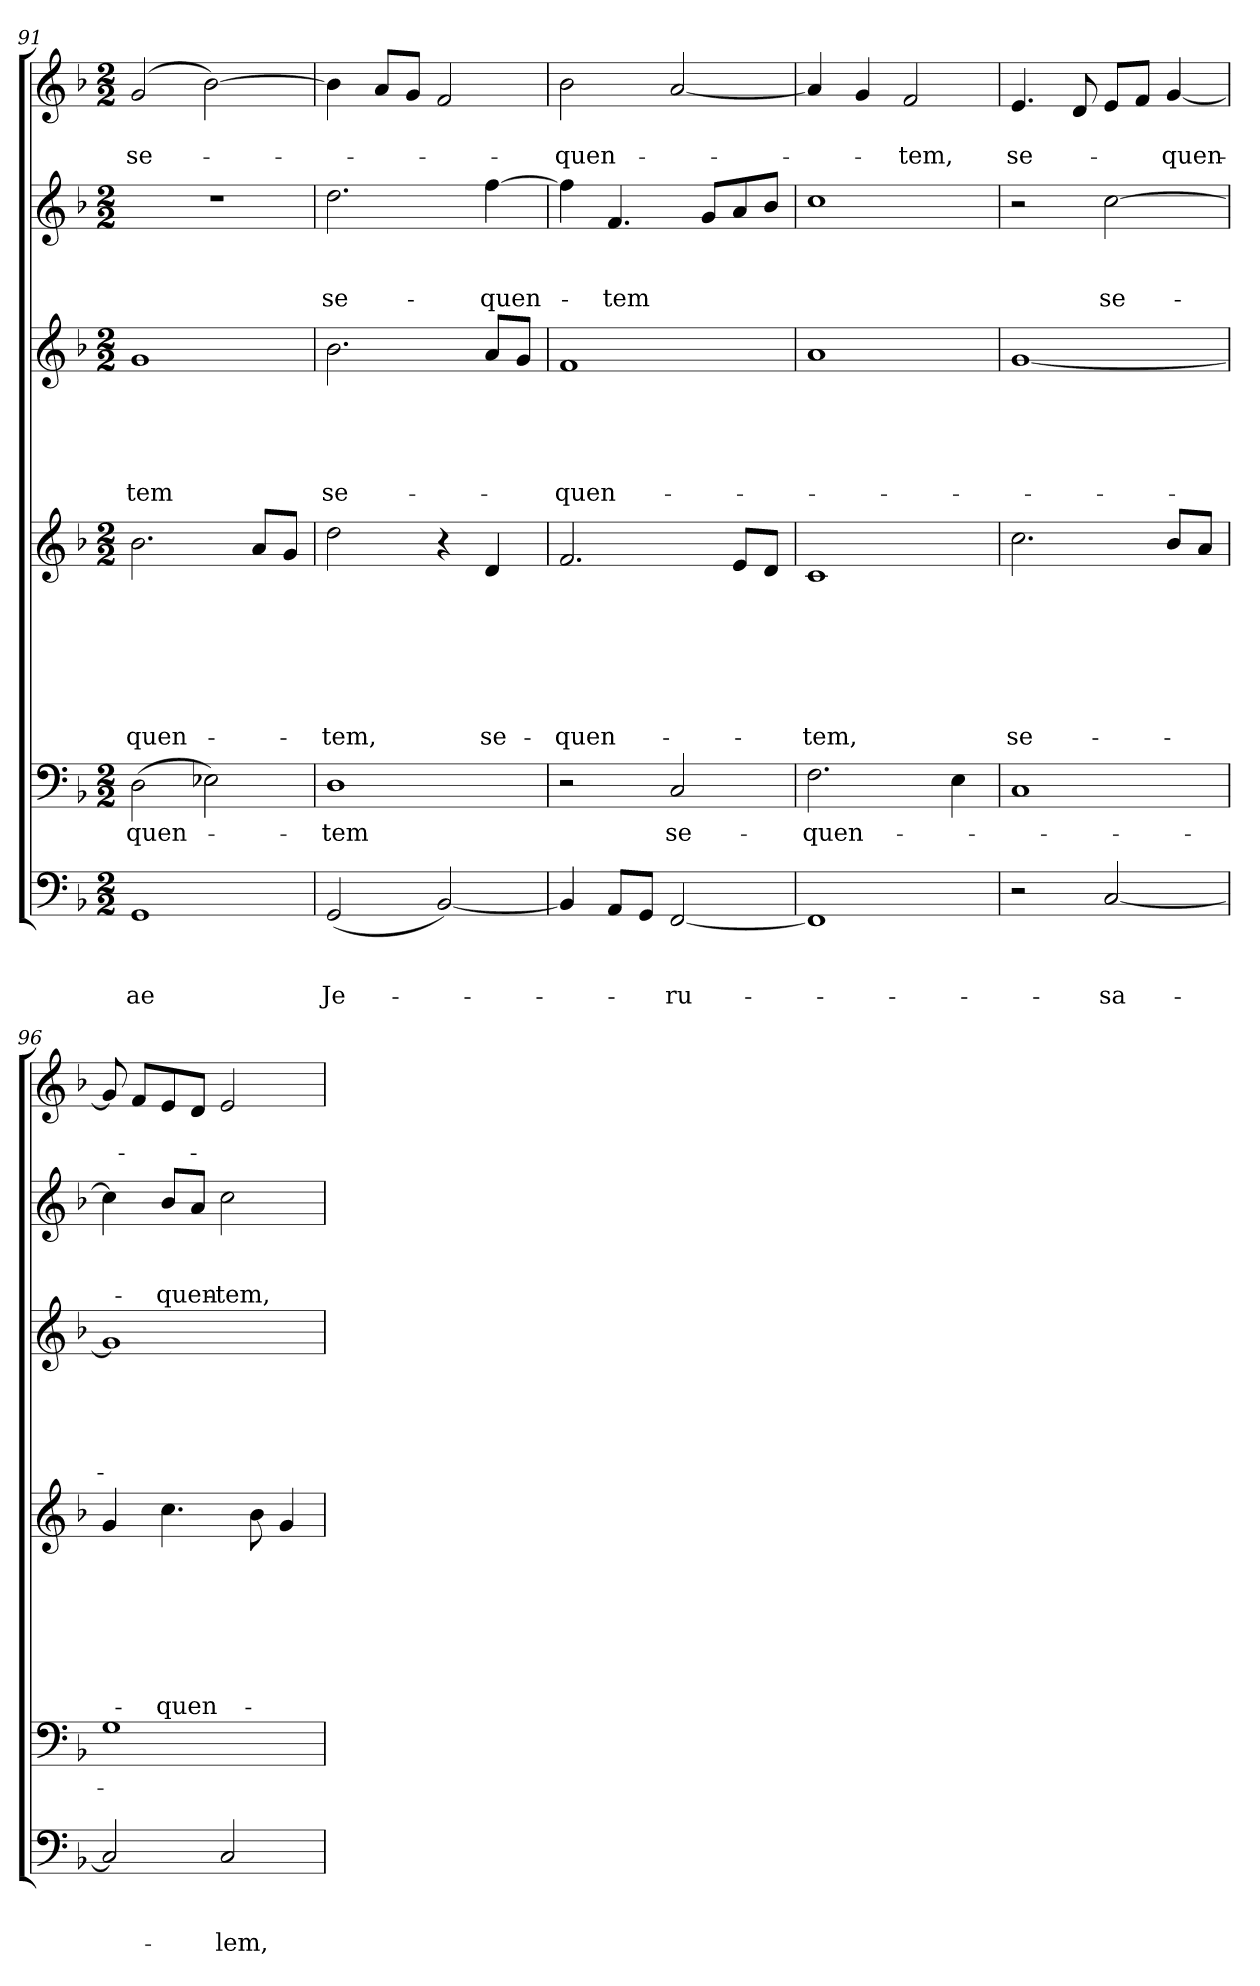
**kern	**text	**text	**text	**kern	**text	**kern	**text	**text	**text	**text	**text	**text	**text	**kern	**text	**text	**text	**text	**text	**kern	**text	**text	**text	**kern	**text	**text
*part6	*part6	*part6	*part6	*part5	*part5	*part4	*part4	*part4	*part4	*part4	*part4	*part4	*part4	*part3	*part3	*part3	*part3	*part3	*part3	*part2	*part2	*part2	*part2	*part1	*part1	*part1
*staff6	*staff6	*staff6	*staff6	*staff5	*staff5	*staff4	*staff4	*staff4	*staff4	*staff4	*staff4	*staff4	*staff4	*staff3	*staff3	*staff3	*staff3	*staff3	*staff3	*staff2	*staff2	*staff2	*staff2	*staff1	*staff1	*staff1
*clefF4	*	*	*	*clefF4	*	*clefG2	*	*	*	*	*	*	*	*clefG2	*	*	*	*	*	*clefG2	*	*	*	*clefG2	*	*
*	*	*	*	*	*	*ITrd7c12	*	*	*	*	*	*	*	*ITrd7c12	*	*	*	*	*	*ITrd7c12	*	*	*	*	*	*
*k[b-]	*	*	*	*k[b-]	*	*k[b-]	*	*	*	*	*	*	*	*k[b-]	*	*	*	*	*	*k[b-]	*	*	*	*k[b-]	*	*
*F:	*	*	*	*F:	*	*F:	*	*	*	*	*	*	*	*F:	*	*	*	*	*	*F:	*	*	*	*F:	*	*
*M2/2	*	*	*	*M2/2	*	*M2/2	*	*	*	*	*	*	*	*M2/2	*	*	*	*	*	*M2/2	*	*	*	*M2/2	*	*
=91	=91	=91	=91	=91	=91	=91	=91	=91	=91	=91	=91	=91	=91	=91	=91	=91	=91	=91	=91	=91	=91	=91	=91	=91	=91	=91
!	!	!	!LO:LY:b	!	!LO:LY:b	!	!	!	!	!	!	!	!LO:LY:b	!	!	!	!	!	!LO:LY:b	!	!	!	!	!	!	!LO:LY:b
1GG	.	.	-ae	(>2D\	quen-	2.B-\	.	.	.	.	.	.	-quen-	1G	.	.	.	.	-tem	1r	.	.	.	(<2g/	.	se-
.	.	.	.	2E-i\)	.	.	.	.	.	.	.	.	.	.	.	.	.	.	.	.	.	.	.	[>2b-\)	.	.
.	.	.	.	.	.	8A/L	.	.	.	.	.	.	.	.	.	.	.	.	.	.	.	.	.	.	.	.
.	.	.	.	.	.	8G/J	.	.	.	.	.	.	.	.	.	.	.	.	.	.	.	.	.	.	.	.
=92	=92	=92	=92	=92	=92	=92	=92	=92	=92	=92	=92	=92	=92	=92	=92	=92	=92	=92	=92	=92	=92	=92	=92	=92	=92	=92
!	!	!	!LO:LY:b	!	!LO:LY:b	!	!	!	!	!	!	!	!LO:LY:b	!	!	!	!	!	!LO:LY:b	!	!	!	!LO:LY:b	!	!	!
(<2GG/	.	.	Je-	1D	-tem	2d\	.	.	.	.	.	.	-tem,	2.B-\	.	.	.	.	se-	2.d\	.	.	se-	4b-\]	.	.
.	.	.	.	.	.	.	.	.	.	.	.	.	.	.	.	.	.	.	.	.	.	.	.	8a/L	.	.
.	.	.	.	.	.	.	.	.	.	.	.	.	.	.	.	.	.	.	.	.	.	.	.	8g/J	.	.
[<2BB-/)	.	.	.	.	.	4r	.	.	.	.	.	.	.	.	.	.	.	.	.	.	.	.	.	2f/	.	.
!	!	!	!	!	!	!	!	!	!	!	!	!	!LO:LY:b	!	!	!	!	!	!	!	!	!	!LO:LY:b	!	!	!
.	.	.	.	.	.	4D/	.	.	.	.	.	.	se-	8A/L	.	.	.	.	.	[>4f\	.	.	-quen-	.	.	.
.	.	.	.	.	.	.	.	.	.	.	.	.	.	8G/J	.	.	.	.	.	.	.	.	.	.	.	.
=93	=93	=93	=93	=93	=93	=93	=93	=93	=93	=93	=93	=93	=93	=93	=93	=93	=93	=93	=93	=93	=93	=93	=93	=93	=93	=93
!	!	!	!	!	!	!	!	!	!	!	!	!	!LO:LY:b	!	!	!	!	!	!LO:LY:b	!	!	!	!	!	!	!LO:LY:b
4BB-/]	.	.	.	2r	.	2.F/	.	.	.	.	.	.	-quen-	1F	.	.	.	.	-quen-	4f\]	.	.	.	2b-\	.	-quen-
!	!	!	!	!	!	!	!	!	!	!	!	!	!	!	!	!	!	!	!	!	!	!	!LO:LY:b	!	!	!
8AA/L	.	.	.	.	.	.	.	.	.	.	.	.	.	.	.	.	.	.	.	4.F/	.	.	-tem	.	.	.
8GG/J	.	.	.	.	.	.	.	.	.	.	.	.	.	.	.	.	.	.	.	.	.	.	.	.	.	.
!	!	!	!LO:LY:b	!	!LO:LY:b	!	!	!	!	!	!	!	!	!	!	!	!	!	!	!	!	!	!	!	!	!
[<2FF/	.	.	-ru-	2C/	se-	.	.	.	.	.	.	.	.	.	.	.	.	.	.	.	.	.	.	[<2a/	.	.
.	.	.	.	.	.	.	.	.	.	.	.	.	.	.	.	.	.	.	.	8G/L	.	.	.	.	.	.
.	.	.	.	.	.	8E/L	.	.	.	.	.	.	.	.	.	.	.	.	.	8A/	.	.	.	.	.	.
.	.	.	.	.	.	8D/J	.	.	.	.	.	.	.	.	.	.	.	.	.	8B-/J	.	.	.	.	.	.
=94	=94	=94	=94	=94	=94	=94	=94	=94	=94	=94	=94	=94	=94	=94	=94	=94	=94	=94	=94	=94	=94	=94	=94	=94	=94	=94
!	!	!	!	!	!LO:LY:b	!	!	!	!	!	!	!	!LO:LY:b	!	!	!	!	!	!	!	!	!	!	!	!	!
1FF]	.	.	.	2.F\	-quen-	1C	.	.	.	.	.	.	-tem,	1A	.	.	.	.	.	1c	.	.	.	4a/]	.	.
.	.	.	.	.	.	.	.	.	.	.	.	.	.	.	.	.	.	.	.	.	.	.	.	4g/	.	.
!	!	!	!	!	!	!	!	!	!	!	!	!	!	!	!	!	!	!	!	!	!	!	!	!	!	!LO:LY:b
.	.	.	.	.	.	.	.	.	.	.	.	.	.	.	.	.	.	.	.	.	.	.	.	2f/	.	-tem,
.	.	.	.	4E\	.	.	.	.	.	.	.	.	.	.	.	.	.	.	.	.	.	.	.	.	.	.
!!LO:LB:g=z
=95	=95	=95	=95	=95	=95	=95	=95	=95	=95	=95	=95	=95	=95	=95	=95	=95	=95	=95	=95	=95	=95	=95	=95	=95	=95	=95
!	!	!	!	!	!	!	!	!	!	!	!	!	!LO:LY:b	!	!	!	!	!	!	!	!	!	!	!	!	!LO:LY:b
2r	.	.	.	1C	.	2.c\	.	.	.	.	.	.	se-	[<1G	.	.	.	.	.	2r	.	.	.	4.e/	.	se-
.	.	.	.	.	.	.	.	.	.	.	.	.	.	.	.	.	.	.	.	.	.	.	.	8d/	.	.
!	!	!	!LO:LY:b	!	!	!	!	!	!	!	!	!	!	!	!	!	!	!	!	!	!	!	!LO:LY:b	!	!	!
[<2C/	.	.	-sa-	.	.	.	.	.	.	.	.	.	.	.	.	.	.	.	.	[>2c\	.	.	se-	8e/L	.	.
.	.	.	.	.	.	.	.	.	.	.	.	.	.	.	.	.	.	.	.	.	.	.	.	8f/J	.	.
!	!	!	!	!	!	!	!	!	!	!	!	!	!	!	!	!	!	!	!	!	!	!	!	!	!	!LO:LY:b
.	.	.	.	.	.	8B-/L	.	.	.	.	.	.	.	.	.	.	.	.	.	.	.	.	.	[<4g/	.	-quen-
.	.	.	.	.	.	8A/J	.	.	.	.	.	.	.	.	.	.	.	.	.	.	.	.	.	.	.	.
=96	=96	=96	=96	=96	=96	=96	=96	=96	=96	=96	=96	=96	=96	=96	=96	=96	=96	=96	=96	=96	=96	=96	=96	=96	=96	=96
2C/]	.	.	.	1G	.	4G/	.	.	.	.	.	.	.	1G]	.	.	.	.	.	4c\]	.	.	.	8g/]	.	.
.	.	.	.	.	.	.	.	.	.	.	.	.	.	.	.	.	.	.	.	.	.	.	.	8f/L	.	.
!	!	!	!	!	!	!	!	!	!	!	!	!	!LO:LY:b	!	!	!	!	!	!	!	!	!	!LO:LY:b	!	!	!
.	.	.	.	.	.	4.c\	.	.	.	.	.	.	-quen-	.	.	.	.	.	.	8B-/L	.	.	-quen-	8e/	.	.
.	.	.	.	.	.	.	.	.	.	.	.	.	.	.	.	.	.	.	.	8A/J	.	.	.	8d/J	.	.
!	!	!	!LO:LY:b	!	!	!	!	!	!	!	!	!	!	!	!	!	!	!	!	!	!	!	!LO:LY:b	!	!	!
2C/	.	.	-lem,	.	.	.	.	.	.	.	.	.	.	.	.	.	.	.	.	2c\	.	.	-tem,	2e/	.	.
.	.	.	.	.	.	8B-\	.	.	.	.	.	.	.	.	.	.	.	.	.	.	.	.	.	.	.	.
.	.	.	.	.	.	4G/	.	.	.	.	.	.	.	.	.	.	.	.	.	.	.	.	.	.	.	.
=	=	=	=	=	=	=	=	=	=	=	=	=	=	=	=	=	=	=	=	=	=	=	=	=	=	=
*-	*-	*-	*-	*-	*-	*-	*-	*-	*-	*-	*-	*-	*-	*-	*-	*-	*-	*-	*-	*-	*-	*-	*-	*-	*-	*-
